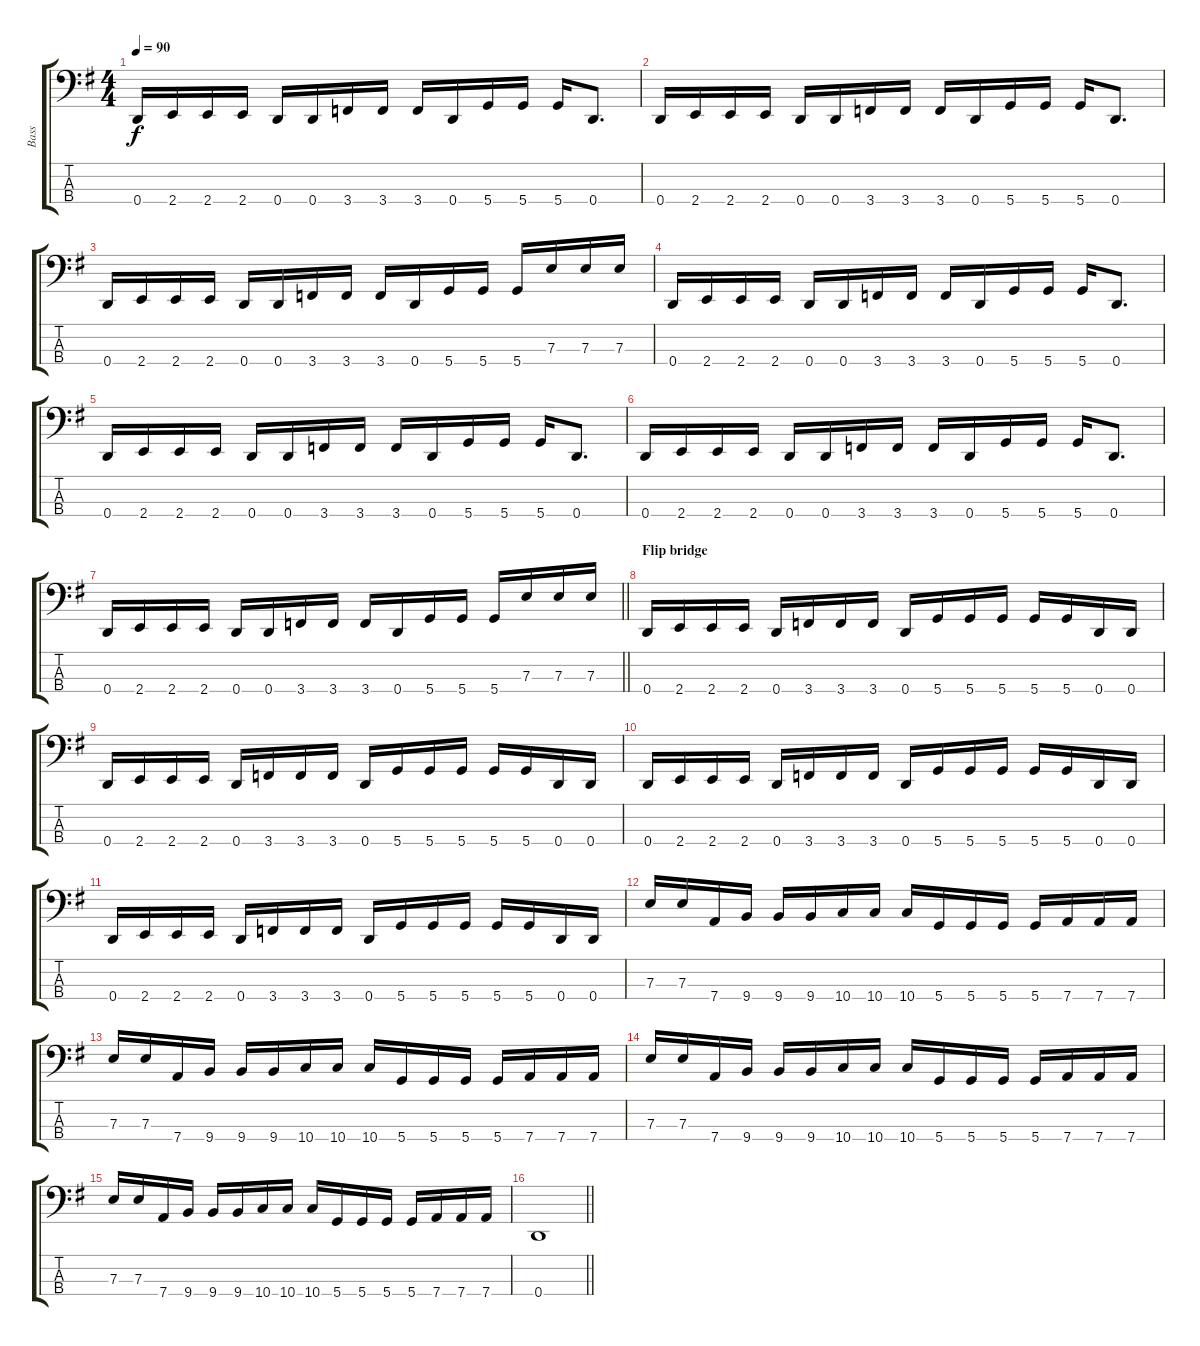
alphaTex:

\track ("Bass" "Bass") {instrument electricbassfinger}
\staff {score tabs}
\tuning (G2 D2 A1 D1) {hide}
\ts (4 4)
\tempo 90
\clef f4
\ks eminor
0.4.16{dy f} 2.4.16 2.4.16 2.4.16 0.4.16 0.4.16 3.4.16 3.4.16 3.4.16 0.4.16 5.4.16 5.4.16 5.4.16 0.4.8{d} |
0.4.16 2.4.16 2.4.16 2.4.16 0.4.16 0.4.16 3.4.16 3.4.16 3.4.16 0.4.16 5.4.16 5.4.16 5.4.16 0.4.8{d} |
0.4.16 2.4.16 2.4.16 2.4.16 0.4.16 0.4.16 3.4.16 3.4.16 3.4.16 0.4.16 5.4.16 5.4.16 5.4.16 7.3.16 7.3.16 7.3.16 |
0.4.16 2.4.16 2.4.16 2.4.16 0.4.16 0.4.16 3.4.16 3.4.16 3.4.16 0.4.16 5.4.16 5.4.16 5.4.16 0.4.8{d} |
0.4.16 2.4.16 2.4.16 2.4.16 0.4.16 0.4.16 3.4.16 3.4.16 3.4.16 0.4.16 5.4.16 5.4.16 5.4.16 0.4.8{d} |
0.4.16 2.4.16 2.4.16 2.4.16 0.4.16 0.4.16 3.4.16 3.4.16 3.4.16 0.4.16 5.4.16 5.4.16 5.4.16 0.4.8{d} |
\barLineRight lightlight
0.4.16 2.4.16 2.4.16 2.4.16 0.4.16 0.4.16 3.4.16 3.4.16 3.4.16 0.4.16 5.4.16 5.4.16 5.4.16 7.3.16 7.3.16 7.3.16 |
\section ("" "Flip bridge")
0.4.16 2.4.16 2.4.16 2.4.16 0.4.16 3.4.16 3.4.16 3.4.16 0.4.16 5.4.16 5.4.16 5.4.16 5.4.16 5.4.16 0.4.16 0.4.16 |
0.4.16 2.4.16 2.4.16 2.4.16 0.4.16 3.4.16 3.4.16 3.4.16 0.4.16 5.4.16 5.4.16 5.4.16 5.4.16 5.4.16 0.4.16 0.4.16 |
0.4.16 2.4.16 2.4.16 2.4.16 0.4.16 3.4.16 3.4.16 3.4.16 0.4.16 5.4.16 5.4.16 5.4.16 5.4.16 5.4.16 0.4.16 0.4.16 |
0.4.16 2.4.16 2.4.16 2.4.16 0.4.16 3.4.16 3.4.16 3.4.16 0.4.16 5.4.16 5.4.16 5.4.16 5.4.16 5.4.16 0.4.16 0.4.16 |
7.3.16 7.3.16 7.4.16 9.4.16 9.4.16 9.4.16 10.4.16 10.4.16 10.4.16 5.4.16 5.4.16 5.4.16 5.4.16 7.4.16 7.4.16 7.4.16 |
7.3.16 7.3.16 7.4.16 9.4.16 9.4.16 9.4.16 10.4.16 10.4.16 10.4.16 5.4.16 5.4.16 5.4.16 5.4.16 7.4.16 7.4.16 7.4.16 |
7.3.16 7.3.16 7.4.16 9.4.16 9.4.16 9.4.16 10.4.16 10.4.16 10.4.16 5.4.16 5.4.16 5.4.16 5.4.16 7.4.16 7.4.16 7.4.16 |
7.3.16 7.3.16 7.4.16 9.4.16 9.4.16 9.4.16 10.4.16 10.4.16 10.4.16 5.4.16 5.4.16 5.4.16 5.4.16 7.4.16 7.4.16 7.4.16 |
\barLineRight lightlight
0.4.1
